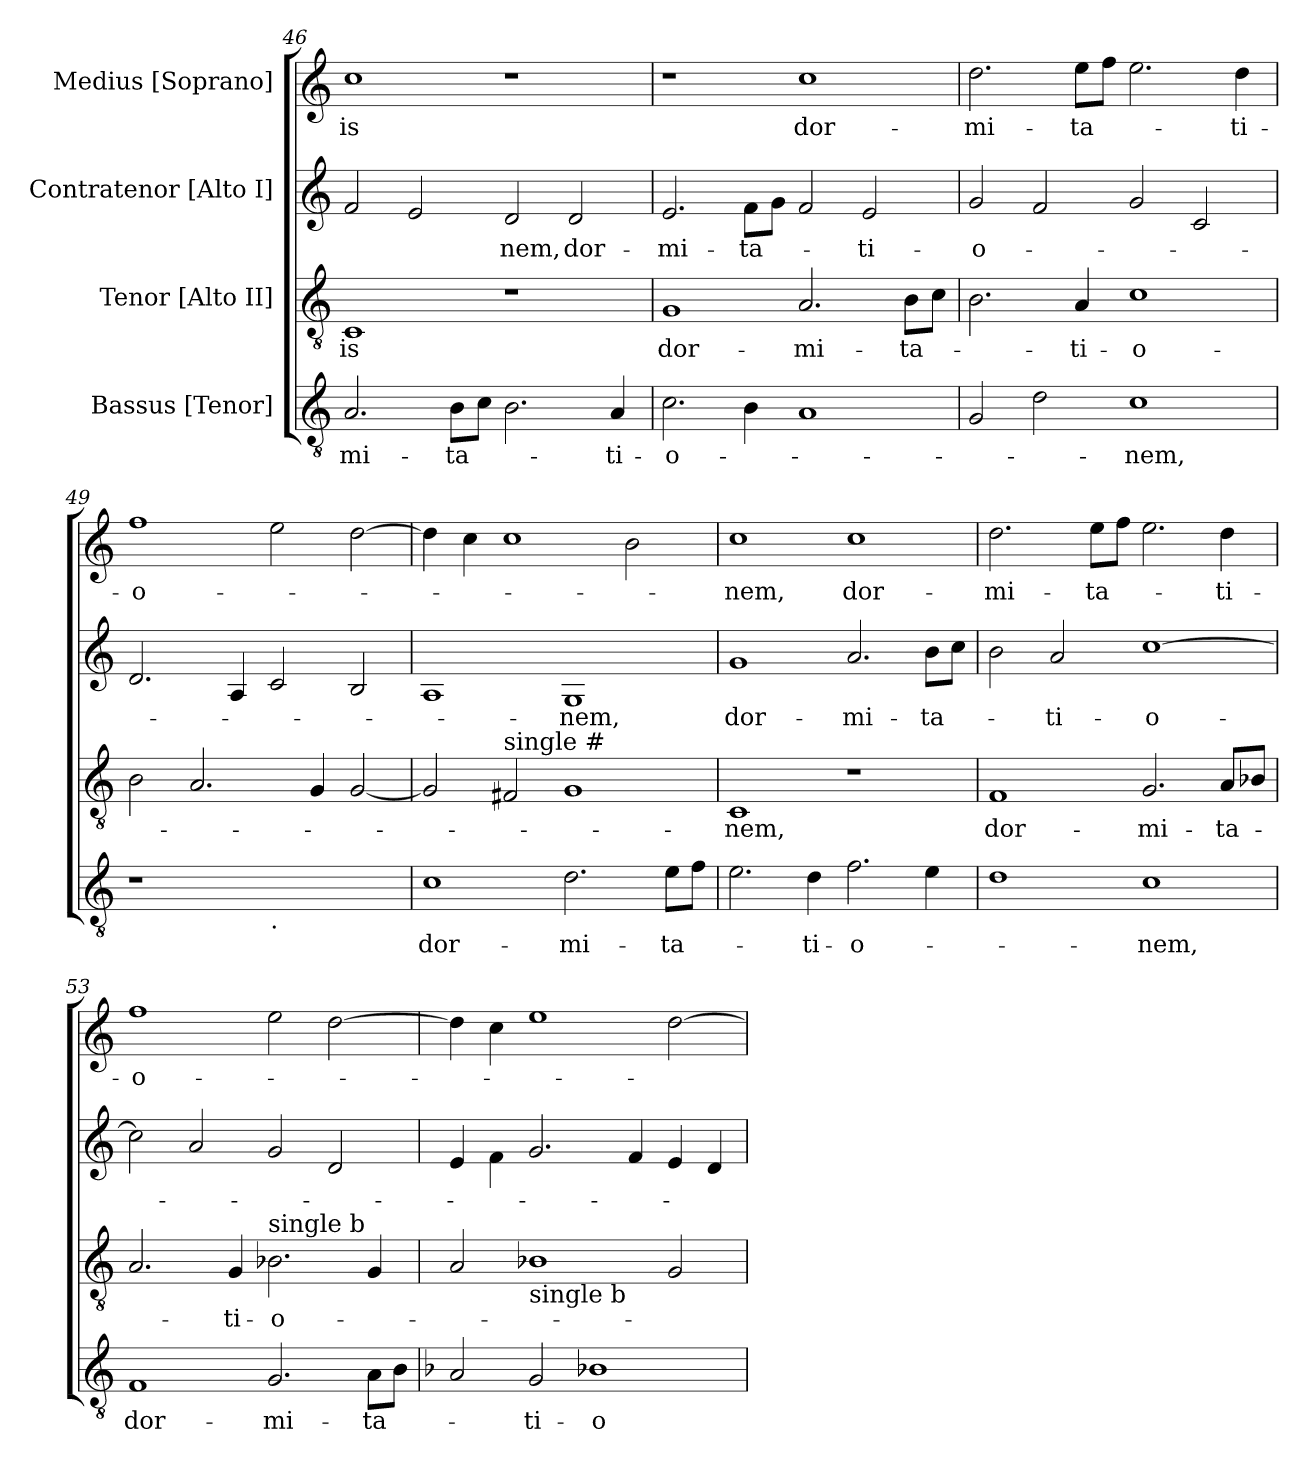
**kern	**text	**kern	**text	**kern	**text	**kern	**text
*part4	*part4	*part3	*part3	*part2	*part2	*part1	*part1
*staff4	*staff4	*staff3	*staff3	*staff2	*staff2	*staff1	*staff1
*I"Bassus [Tenor]	*	*I"Tenor [Alto II]	*	*I"Contratenor [Alto I]	*	*I"Medius [Soprano]	*
*clefGv2	*	*clefGv2	*	*clefG2	*	*clefG2	*
*k[]	*	*k[]	*	*k[]	*	*k[]	*
*C:	*	*C:	*	*C:	*	*C:	*
=46	=46	=46	=46	=46	=46	=46	=46
!	!LO:LY:b	!	!LO:LY:b	!	!	!	!LO:LY:b
2.A/	-mi-	1C	-is	2f/	.	1cc	-is
.	.	.	.	2e/	.	.	.
!	!LO:LY:b	!	!	!	!	!	!
8B\L	-ta-	.	.	.	.	.	.
8c\J	.	.	.	.	.	.	.
!	!	!	!	!	!LO:LY:b	!	!
2.B\	.	1r	.	2d/	-nem,	1r	.
!	!	!	!	!	!LO:LY:b	!	!
.	.	.	.	2d/	dor-	.	.
!	!LO:LY:b	!	!	!	!	!	!
4A/	-ti-	.	.	.	.	.	.
!!LO:LB:g=z
=47	=47	=47	=47	=47	=47	=47	=47
!	!LO:LY:b	!	!LO:LY:b	!	!LO:LY:b	!	!
2.c\	-o-	1G	dor-	2.e/	-mi-	1r	.
!	!	!	!	!	!LO:LY:b	!	!
4B\	.	.	.	8f\L	-ta-	.	.
.	.	.	.	8g\J	.	.	.
!	!	!	!LO:LY:b	!	!	!	!LO:LY:b
1A	.	2.A/	-mi-	2f/	.	1cc	dor-
!	!	!	!	!	!LO:LY:b	!	!
.	.	.	.	2e/	-ti-	.	.
!	!	!	!LO:LY:b	!	!	!	!
.	.	8B\L	-ta-	.	.	.	.
.	.	8c\J	.	.	.	.	.
=48	=48	=48	=48	=48	=48	=48	=48
!	!	!	!	!	!LO:LY:b	!	!LO:LY:b
2G/	.	2.B\	.	2g/	-o-	2.dd\	-mi-
2d\	.	.	.	2f/	.	.	.
!	!	!	!LO:LY:b	!	!	!	!LO:LY:b
.	.	4A/	-ti-	.	.	8ee\L	-ta-
.	.	.	.	.	.	8ff\J	.
!	!LO:LY:b	!	!LO:LY:b	!	!	!	!
1c	-nem,	1c	-o-	2g/	.	2.ee\	.
.	.	.	.	2c/	.	.	.
!	!	!	!	!	!	!	!LO:LY:b
.	.	.	.	.	.	4dd\	-ti-
=49	=49	=49	=49	=49	=49	=49	=49
!	!	!	!	!	!	!	!LO:LY:b
1r	.	2B\	.	2.d/	.	1ff	-o-
.	.	2.A/	.	.	.	.	.
.	.	.	.	4A/	.	.	.
!LO:TX:b:t=.	!	!	!	!	!	!	!
1ryy	.	.	.	2c/	.	2ee\	.
.	.	4G/	.	.	.	.	.
.	.	[<2G/	.	2B/	.	[>2dd\	.
=50	=50	=50	=50	=50	=50	=50	=50
!	!LO:LY:b	!	!	!	!	!	!
1c	dor-	2G/]	.	1A	.	4dd\]	.
.	.	.	.	.	.	4cc\	.
!	!	!LO:TX:a:t=single #	!	!	!	!	!
.	.	2F#/	.	.	.	1cc	.
!	!LO:LY:b	!	!	!	!LO:LY:b	!	!
2.d\	-mi-	1G	.	1G	-nem,	.	.
.	.	.	.	.	.	2b\	.
!	!LO:LY:b	!	!	!	!	!	!
8e\L	-ta-	.	.	.	.	.	.
8f\J	.	.	.	.	.	.	.
=51	=51	=51	=51	=51	=51	=51	=51
!	!	!	!LO:LY:b	!	!LO:LY:b	!	!LO:LY:b
2.e\	.	1C	-nem,	1g	dor-	1cc	-nem,
!	!LO:LY:b	!	!	!	!	!	!
4d\	-ti-	.	.	.	.	.	.
!	!LO:LY:b	!	!	!	!LO:LY:b	!	!LO:LY:b
2.f\	-o-	1r	.	2.a/	-mi-	1cc	dor-
!	!	!	!	!	!LO:LY:b	!	!
4e\	.	.	.	8b\L	-ta-	.	.
.	.	.	.	8cc\J	.	.	.
!!LO:LB:g=z
=52	=52	=52	=52	=52	=52	=52	=52
!	!	!	!LO:LY:b	!	!	!	!LO:LY:b
1d	.	1F	dor-	2b\	.	2.dd\	-mi-
!	!	!	!	!	!LO:LY:b	!	!
.	.	.	.	2a/	-ti-	.	.
!	!	!	!	!	!	!	!LO:LY:b
.	.	.	.	.	.	8ee\L	-ta-
.	.	.	.	.	.	8ff\J	.
!	!LO:LY:b	!	!LO:LY:b	!	!LO:LY:b	!	!
1c	-nem,	2.G/	-mi-	[>1cc	-o-	2.ee\	.
!	!	!	!LO:LY:b	!	!	!	!LO:LY:b
.	.	8A/L	-ta-	.	.	4dd\	-ti-
.	.	8B-X/J	.	.	.	.	.
=53	=53	=53	=53	=53	=53	=53	=53
!	!LO:LY:b	!	!	!	!	!	!LO:LY:b
1F	dor-	2.A/	.	2cc\]	.	1ff	-o-
.	.	.	.	2a/	.	.	.
!	!	!	!LO:LY:b	!	!	!	!
.	.	4G/	-ti-	.	.	.	.
!	!	!LO:TX:a:t=single b	!	!	!	!	!
!	!LO:LY:b	!	!LO:LY:b	!	!	!	!
2.G/	-mi-	2.B-\	-o-	2g/	.	2ee\	.
.	.	.	.	2d/	.	[>2dd\	.
!	!LO:LY:b	!	!	!	!	!	!
8A\L	-ta-	4G/	.	.	.	.	.
8B\J	.	.	.	.	.	.	.
=54	=54	=54	=54	=54	=54	=54	=54
*k[b-]	*	*	*	*	*	*	*
*F:	*	*	*	*	*	*	*
2A/	.	2A/	.	4e/	.	4dd\]	.
.	.	.	.	4f\	.	4cc\	.
!	!	!LO:TX:b:t=single b	!	!	!	!	!
!	!LO:LY:b	!	!	!	!	!	!
2G/	-ti-	1B-	.	2.g/	.	1ee	.
!	!LO:LY:b	!	!	!	!	!	!
1B-X	-o-	.	.	.	.	.	.
.	.	.	.	4f/	.	.	.
.	.	2G/	.	4e/	.	[>2dd\	.
.	.	.	.	4d/	.	.	.
=	=	=	=	=	=	=	=
*-	*-	*-	*-	*-	*-	*-	*-
